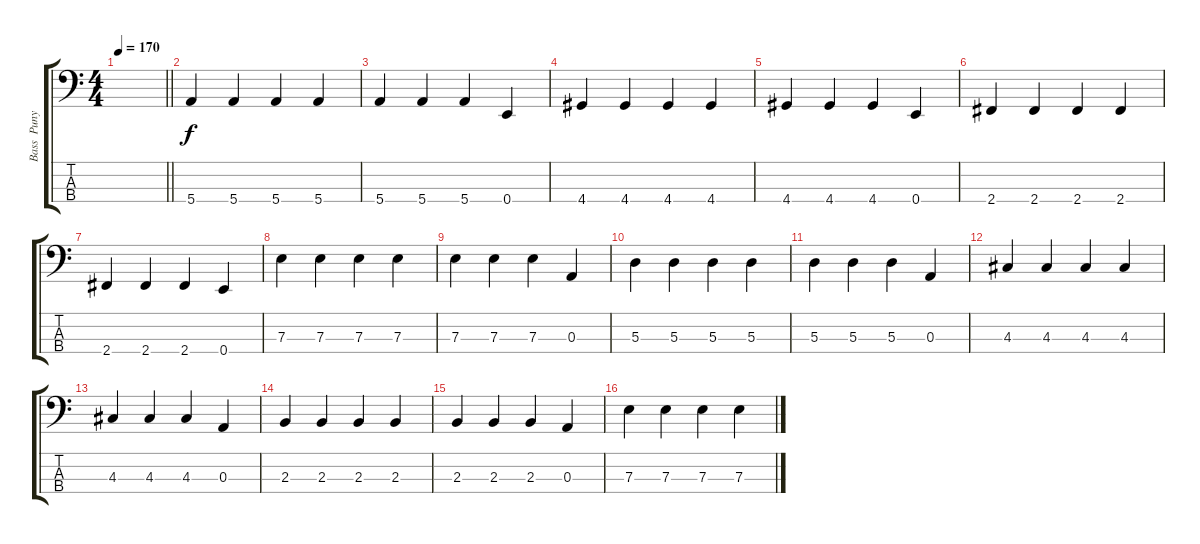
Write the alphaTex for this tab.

\track ("Bass  Punya Gitar Da" "Bass  Puny") {instrument electricbasspick}
\staff {score tabs}
\tuning (G2 D2 A1 E1) {hide}
\ts (4 4)
\tempo 170
\clef f4
\barLineRight lightlight
\ks c
|
5.4.4 5.4.4 5.4.4 5.4.4 |
5.4.4 5.4.4 5.4.4 0.4.4 |
4.4.4 4.4.4 4.4.4 4.4.4 |
4.4.4 4.4.4 4.4.4 0.4.4 |
2.4.4 2.4.4 2.4.4 2.4.4 |
2.4.4 2.4.4 2.4.4 0.4.4 |
7.3.4 7.3.4 7.3.4 7.3.4 |
7.3.4 7.3.4 7.3.4 0.3.4 |
5.3.4 5.3.4 5.3.4 5.3.4 |
5.3.4 5.3.4 5.3.4 0.3.4 |
4.3.4 4.3.4 4.3.4 4.3.4 |
4.3.4 4.3.4 4.3.4 0.3.4 |
2.3.4 2.3.4 2.3.4 2.3.4 |
2.3.4 2.3.4 2.3.4 0.3.4 |
7.3.4 7.3.4 7.3.4 7.3.4
